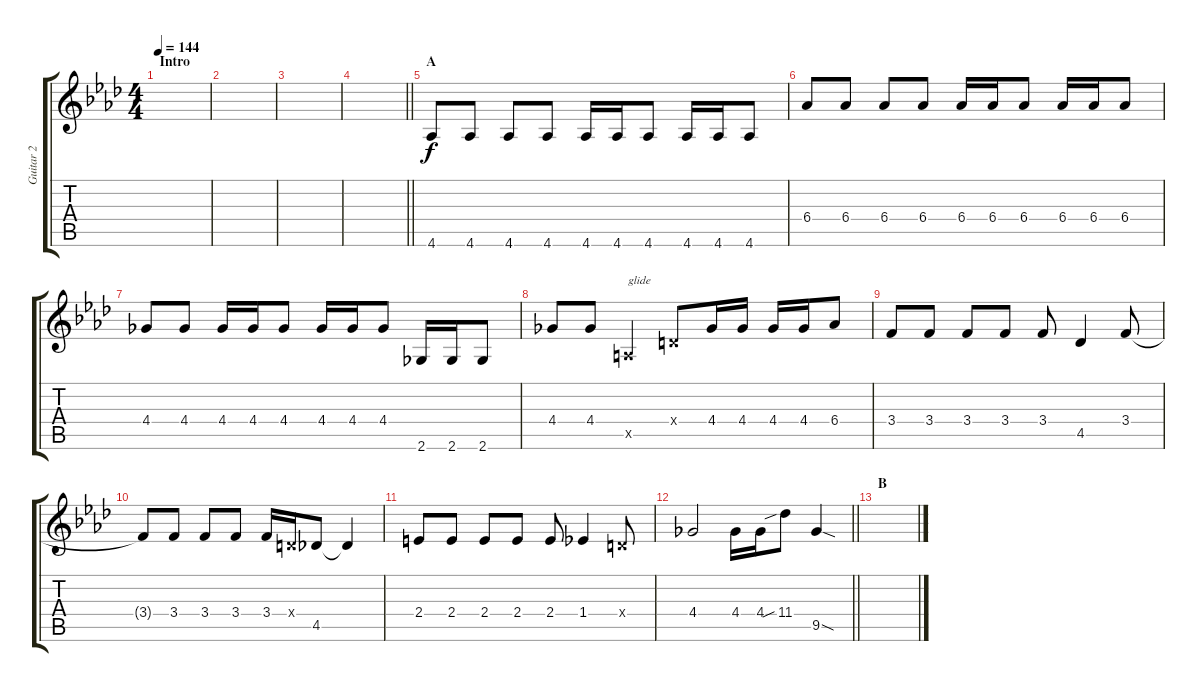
\track ("Guitar 2" "Guitar 2") {instrument distortionguitar}
\staff {score tabs}
\tuning (E4 B3 G3 D3 A2 E2) {hide}
\ts (4 4)
\section ("" "Intro")
\tempo 144
\clef g2
\ks ab
|
|
|
\barLineRight lightlight
|
\section ("" "A")
4.6.8 4.6.8 4.6.8 4.6.8 4.6.16 4.6.16 4.6.8 4.6.16 4.6.16 4.6.8 |
6.4.8 6.4.8 6.4.8 6.4.8 6.4.16 6.4.16 6.4.8 6.4.16 6.4.16 6.4.8 |
4.4.8 4.4.8 4.4.16 4.4.16 4.4.8 4.4.16 4.4.16 4.4.8 2.6.16 2.6.16 2.6.8 |
4.4.8 4.4.8 0.5{x}.4{txt "glide"} 0.4{x}.8 4.4.16 4.4.16 4.4.16 4.4.16 6.4.8 |
3.4.8 3.4.8 3.4.8 3.4.8 3.4.8 4.5.4 3.4.8 |
3.4{t}.8 3.4.8 3.4.8 3.4.8 3.4.16 0.4{x}.16 4.5.8 4.5{t}.4 |
2.4.8 2.4.8 2.4.8 2.4.8 2.4.8 1.4.4 0.4{x}.8 |
\barLineRight lightlight
4.4.2 4.4.16 4.4.16 11.4{sib}.8 9.5{sod}.4 |
\section ("" "B")
